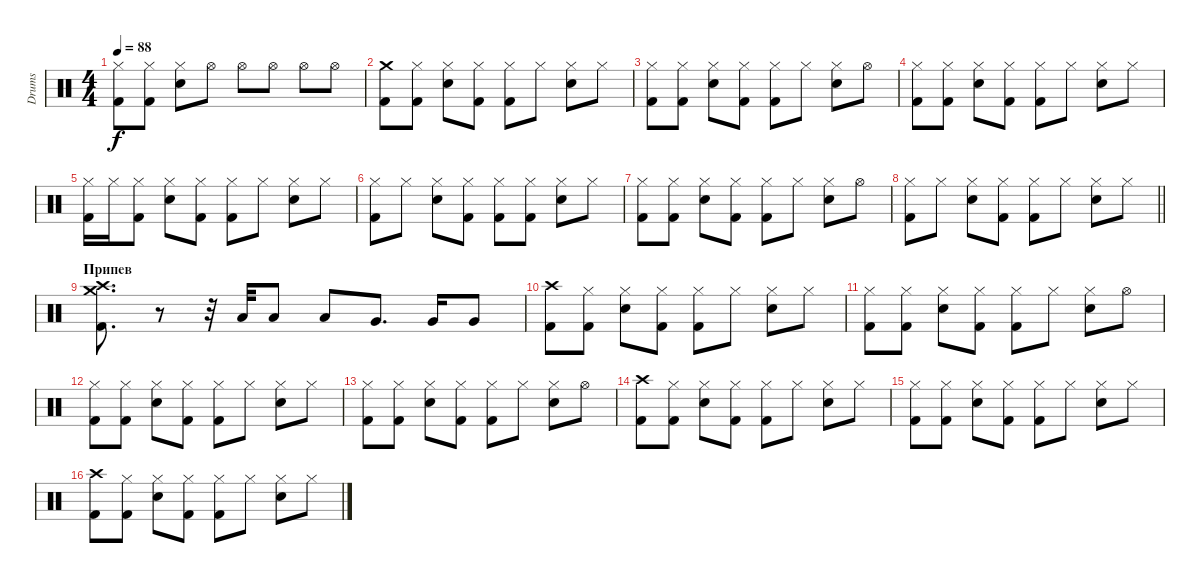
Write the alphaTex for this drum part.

\track ("Drums" "Drums") {instrument percussion}
\staff {score}
\articulation defaults
\ts (4 4)
\tempo 88
\clef neutral
\ks c
("Kick (hit) 2" "Hi-Hat (closed)").8{dy f} ("Kick (hit) 2" "Hi-Hat (closed)").8 ("Snare (hit) 2" "Hi-Hat (closed)").8 "Hi-Hat (open)".8 "Hi-Hat (open)".8 "Hi-Hat (open)".8 "Hi-Hat (open)".8 "Hi-Hat (open)".8 |
("Kick (hit) 2" "Crash medium (hit)").8 ("Kick (hit) 2" "Hi-Hat (closed)").8 ("Snare (hit) 2" "Hi-Hat (closed)").8 ("Kick (hit) 2" "Hi-Hat (closed)").8 ("Kick (hit) 2" "Hi-Hat (closed)").8 "Hi-Hat (closed)".8 ("Snare (hit) 2" "Hi-Hat (closed)").8 "Hi-Hat (closed)".8 |
("Kick (hit) 2" "Hi-Hat (closed)").8 ("Kick (hit) 2" "Hi-Hat (closed)").8 ("Snare (hit) 2" "Hi-Hat (closed)").8 ("Kick (hit) 2" "Hi-Hat (closed)").8 ("Kick (hit) 2" "Hi-Hat (closed)").8 "Hi-Hat (closed)".8 ("Snare (hit) 2" "Hi-Hat (closed)").8 "Hi-Hat (open)".8 |
("Kick (hit) 2" "Hi-Hat (closed)").8 ("Kick (hit) 2" "Hi-Hat (closed)").8 ("Snare (hit) 2" "Hi-Hat (closed)").8 ("Kick (hit) 2" "Hi-Hat (closed)").8 ("Kick (hit) 2" "Hi-Hat (closed)").8 "Hi-Hat (closed)".8 ("Snare (hit) 2" "Hi-Hat (closed)").8 "Hi-Hat (closed)".8 |
("Kick (hit) 2" "Hi-Hat (closed)").16 "Hi-Hat (closed)".16 ("Kick (hit) 2" "Hi-Hat (closed)").8 ("Snare (hit) 2" "Hi-Hat (closed)").8 ("Kick (hit) 2" "Hi-Hat (closed)").8 ("Kick (hit) 2" "Hi-Hat (closed)").8 "Hi-Hat (closed)".8 ("Snare (hit) 2" "Hi-Hat (closed)").8 "Hi-Hat (closed)".8 |
("Kick (hit) 2" "Hi-Hat (closed)").8 "Hi-Hat (closed)".8 ("Snare (hit) 2" "Hi-Hat (closed)").8 ("Kick (hit) 2" "Hi-Hat (closed)").8 ("Kick (hit) 2" "Hi-Hat (closed)").8 ("Kick (hit) 2" "Hi-Hat (closed)").8 ("Snare (hit) 2" "Hi-Hat (closed)").8 "Hi-Hat (closed)".8 |
("Kick (hit) 2" "Hi-Hat (closed)").8 ("Kick (hit) 2" "Hi-Hat (closed)").8 ("Snare (hit) 2" "Hi-Hat (closed)").8 ("Kick (hit) 2" "Hi-Hat (closed)").8 ("Kick (hit) 2" "Hi-Hat (closed)").8 "Hi-Hat (closed)".8 ("Snare (hit) 2" "Hi-Hat (closed)").8 "Hi-Hat (open)".8 |
\barLineRight lightlight
("Kick (hit) 2" "Hi-Hat (closed)").8 "Hi-Hat (closed)".8 ("Snare (hit) 2" "Hi-Hat (closed)").8 ("Kick (hit) 2" "Hi-Hat (closed)").8 ("Kick (hit) 2" "Hi-Hat (closed)").8 "Hi-Hat (closed)".8 ("Snare (hit) 2" "Hi-Hat (closed)").8 "Hi-Hat (closed)".8 |
\section ("" "Припев")
("Kick (hit) 2" "Crash medium (hit)" "Crash high (hit)").8{d} r.8 r.32 "Low Tom (hit)".32 "Low Tom (hit)".8 "Low Tom (hit)".8 "Very Low Tom (hit)".8{d} "Very Low Tom (hit)".16 "Very Low Tom (hit)".8 |
("Kick (hit) 2" "Crash high (hit)").8 ("Kick (hit) 2" "Hi-Hat (closed)").8 ("Snare (hit) 2" "Hi-Hat (closed)").8 ("Kick (hit) 2" "Hi-Hat (closed)").8 ("Kick (hit) 2" "Hi-Hat (closed)").8 "Hi-Hat (closed)".8 ("Snare (hit) 2" "Hi-Hat (closed)").8 "Hi-Hat (closed)".8 |
("Kick (hit) 2" "Hi-Hat (closed)").8 ("Kick (hit) 2" "Hi-Hat (closed)").8 ("Snare (hit) 2" "Hi-Hat (closed)").8 ("Kick (hit) 2" "Hi-Hat (closed)").8 ("Kick (hit) 2" "Hi-Hat (closed)").8 "Hi-Hat (closed)".8 ("Snare (hit) 2" "Hi-Hat (closed)").8 "Hi-Hat (open)".8 |
("Kick (hit) 2" "Hi-Hat (closed)").8 ("Kick (hit) 2" "Hi-Hat (closed)").8 ("Snare (hit) 2" "Hi-Hat (closed)").8 ("Kick (hit) 2" "Hi-Hat (closed)").8 ("Kick (hit) 2" "Hi-Hat (closed)").8 "Hi-Hat (closed)".8 ("Snare (hit) 2" "Hi-Hat (closed)").8 "Hi-Hat (closed)".8 |
("Kick (hit) 2" "Hi-Hat (closed)").8 ("Kick (hit) 2" "Hi-Hat (closed)").8 ("Snare (hit) 2" "Hi-Hat (closed)").8 ("Kick (hit) 2" "Hi-Hat (closed)").8 ("Kick (hit) 2" "Hi-Hat (closed)").8 "Hi-Hat (closed)".8 ("Snare (hit) 2" "Hi-Hat (closed)").8 "Hi-Hat (open)".8 |
("Kick (hit) 2" "Crash high (hit)").8 ("Kick (hit) 2" "Hi-Hat (closed)").8 ("Snare (hit) 2" "Hi-Hat (closed)").8 ("Kick (hit) 2" "Hi-Hat (closed)").8 ("Kick (hit) 2" "Hi-Hat (closed)").8 "Hi-Hat (closed)".8 ("Snare (hit) 2" "Hi-Hat (closed)").8 "Hi-Hat (closed)".8 |
("Kick (hit) 2" "Hi-Hat (closed)").8 ("Kick (hit) 2" "Hi-Hat (closed)").8 ("Snare (hit) 2" "Hi-Hat (closed)").8 ("Kick (hit) 2" "Hi-Hat (closed)").8 ("Kick (hit) 2" "Hi-Hat (closed)").8 "Hi-Hat (closed)".8 ("Snare (hit) 2" "Hi-Hat (closed)").8 "Hi-Hat (closed)".8 |
("Kick (hit) 2" "Crash high (hit)").8 ("Kick (hit) 2" "Hi-Hat (closed)").8 ("Snare (hit) 2" "Hi-Hat (closed)").8 ("Kick (hit) 2" "Hi-Hat (closed)").8 ("Kick (hit) 2" "Hi-Hat (closed)").8 "Hi-Hat (closed)".8 ("Snare (hit) 2" "Hi-Hat (closed)").8 "Hi-Hat (closed)".8
